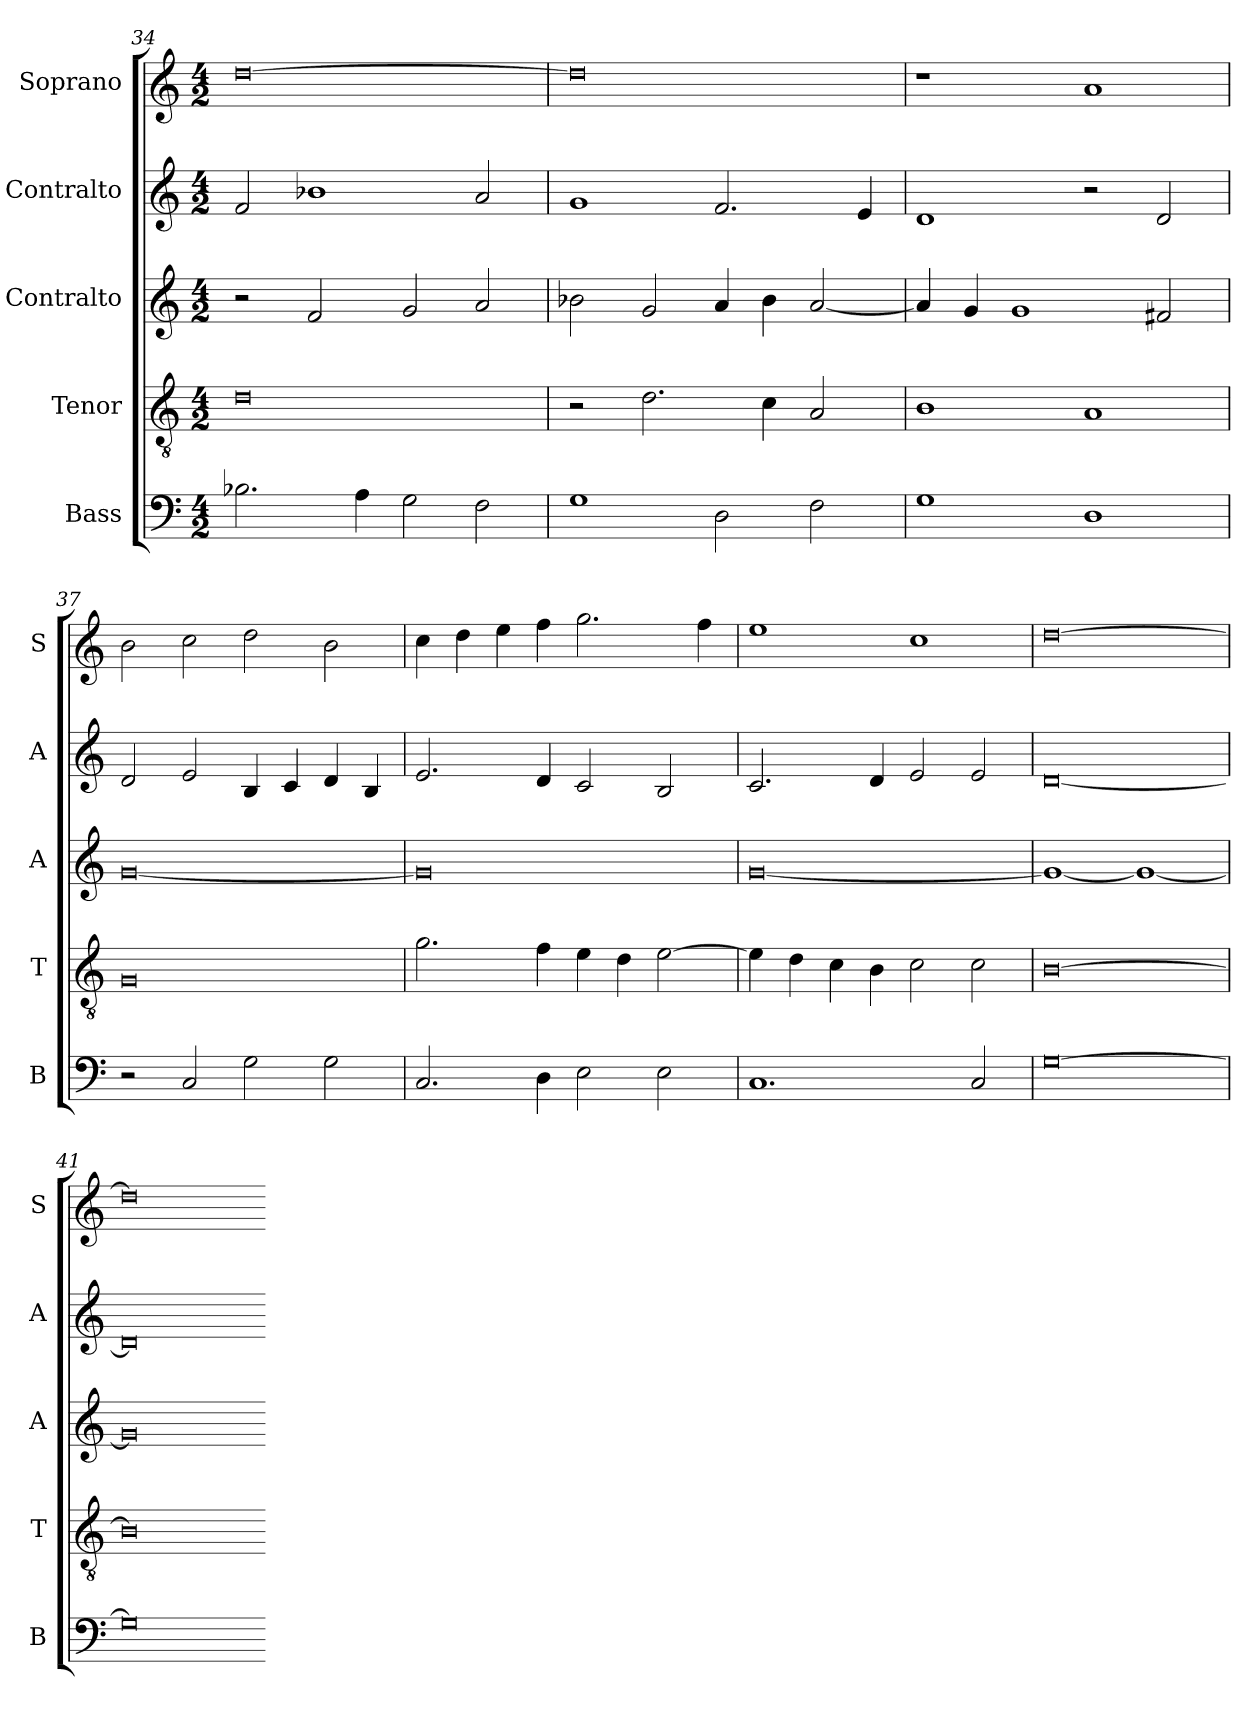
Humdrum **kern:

**kern	**kern	**kern	**kern	**kern
*part5	*part4	*part3	*part2	*part1
*staff5	*staff4	*staff3	*staff2	*staff1
*I"Bass	*I"Tenor	*I"Contralto	*I"Contralto	*I"Soprano
*I'B	*I'T	*I'A	*I'A	*I'S
*clefF4	*clefGv2	*clefG2	*clefG2	*clefG2
*k[]	*k[]	*k[]	*k[]	*k[]
*G:mix	*G:mix	*G:mix	*G:mix	*G:mix
*M4/2	*M4/2	*M4/2	*M4/2	*M4/2
=34	=34	=34	=34	=34
2.B-X	0d	2r	2f	[0dd
.	.	2f	1b-X	.
4A	.	.	.	.
2G	.	2g	.	.
2F	.	2a	2a	.
=35	=35	=35	=35	=35
1G	2r	2b-X	1g	0dd]
.	2.d	2g	.	.
2D	.	4a	2.f	.
.	4c	4b-	.	.
2F	2A	[2a	.	.
.	.	.	4e	.
=36	=36	=36	=36	=36
1G	1B	4a]	1d	1r
.	.	4g	.	.
.	.	1g	.	.
1D	1A	.	2r	1a
.	.	2f#X	2d	.
=37	=37	=37	=37	=37
2r	0G	[0g	2d	2b
2C	.	.	2e	2cc
2G	.	.	4B	2dd
.	.	.	4c	.
2G	.	.	4d	2b
.	.	.	4B	.
=38	=38	=38	=38	=38
2.C	2.g	0g]	2.e	4cc
.	.	.	.	4dd
.	.	.	.	4ee
4D	4f	.	4d	4ff
2E	4e	.	2c	2.gg
.	4d	.	.	.
2E	[2e	.	2B	.
.	.	.	.	4ff
=39	=39	=39	=39	=39
1.C	4e]	[0g	2.c	1ee
.	4d	.	.	.
.	4c	.	.	.
.	4B	.	4d	.
.	2c	.	2e	1cc
2C	2c	.	2e	.
=40	=40	=40	=40	=40
[0G	[0B	1g_	[0d	[0dd
.	.	1g_	.	.
=41	=41	=41	=41	=41
0G]	0B]	0g]	0d]	0dd]
=-	=-	=-	=-	=-
*-	*-	*-	*-	*-
